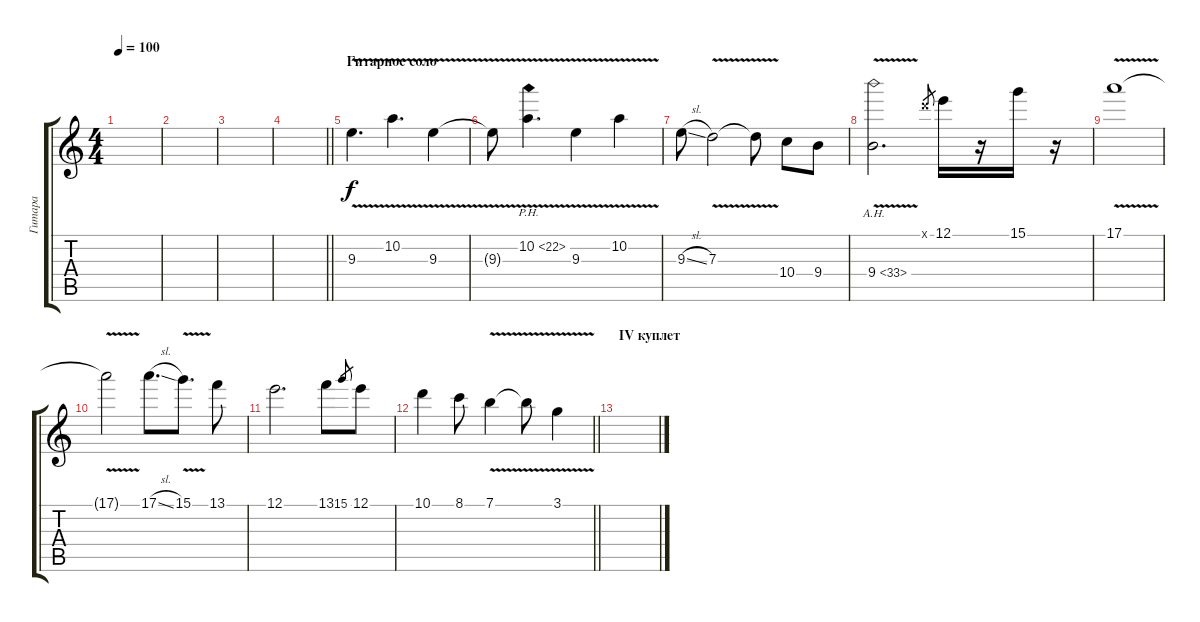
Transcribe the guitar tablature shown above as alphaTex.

\track ("Гитара" "Гитара") {instrument distortionguitar}
\staff {score tabs}
\tuning (E4 B3 G3 D3 A2 E2) {hide}
\ts (4 4)
\tempo 100
\clef g2
\ks aminor
|
|
|
\barLineRight lightlight
|
\section ("" "Гитарное соло")
9.3{v}.4{d} 10.2{v}.4{d} 9.3{v}.4 |
9.3{t}.8 10.2{ph 12 v}.4{d} 9.3{v}.4 10.2{v}.4 |
9.3{sl}.8 7.3{v}.2 7.3{t}.8 10.4.8 9.4.8 |
9.4{ah 24 v}.2{d} 10.1{x}.8{gr} 12.1.16 r.16 15.1.16 r.16 |
17.1{v}.1 |
17.1{t}.2 17.1{sl}.8{d} 15.1{v}.8{d} 13.1.8 |
12.1.2{d} 13.1.8 15.1.8{gr} 12.1.8 |
\barLineRight lightlight
10.1.4 8.1.8 7.1{v}.4 7.1{t}.8 3.1{v}.4 |
\section ("" "IV куплет")
